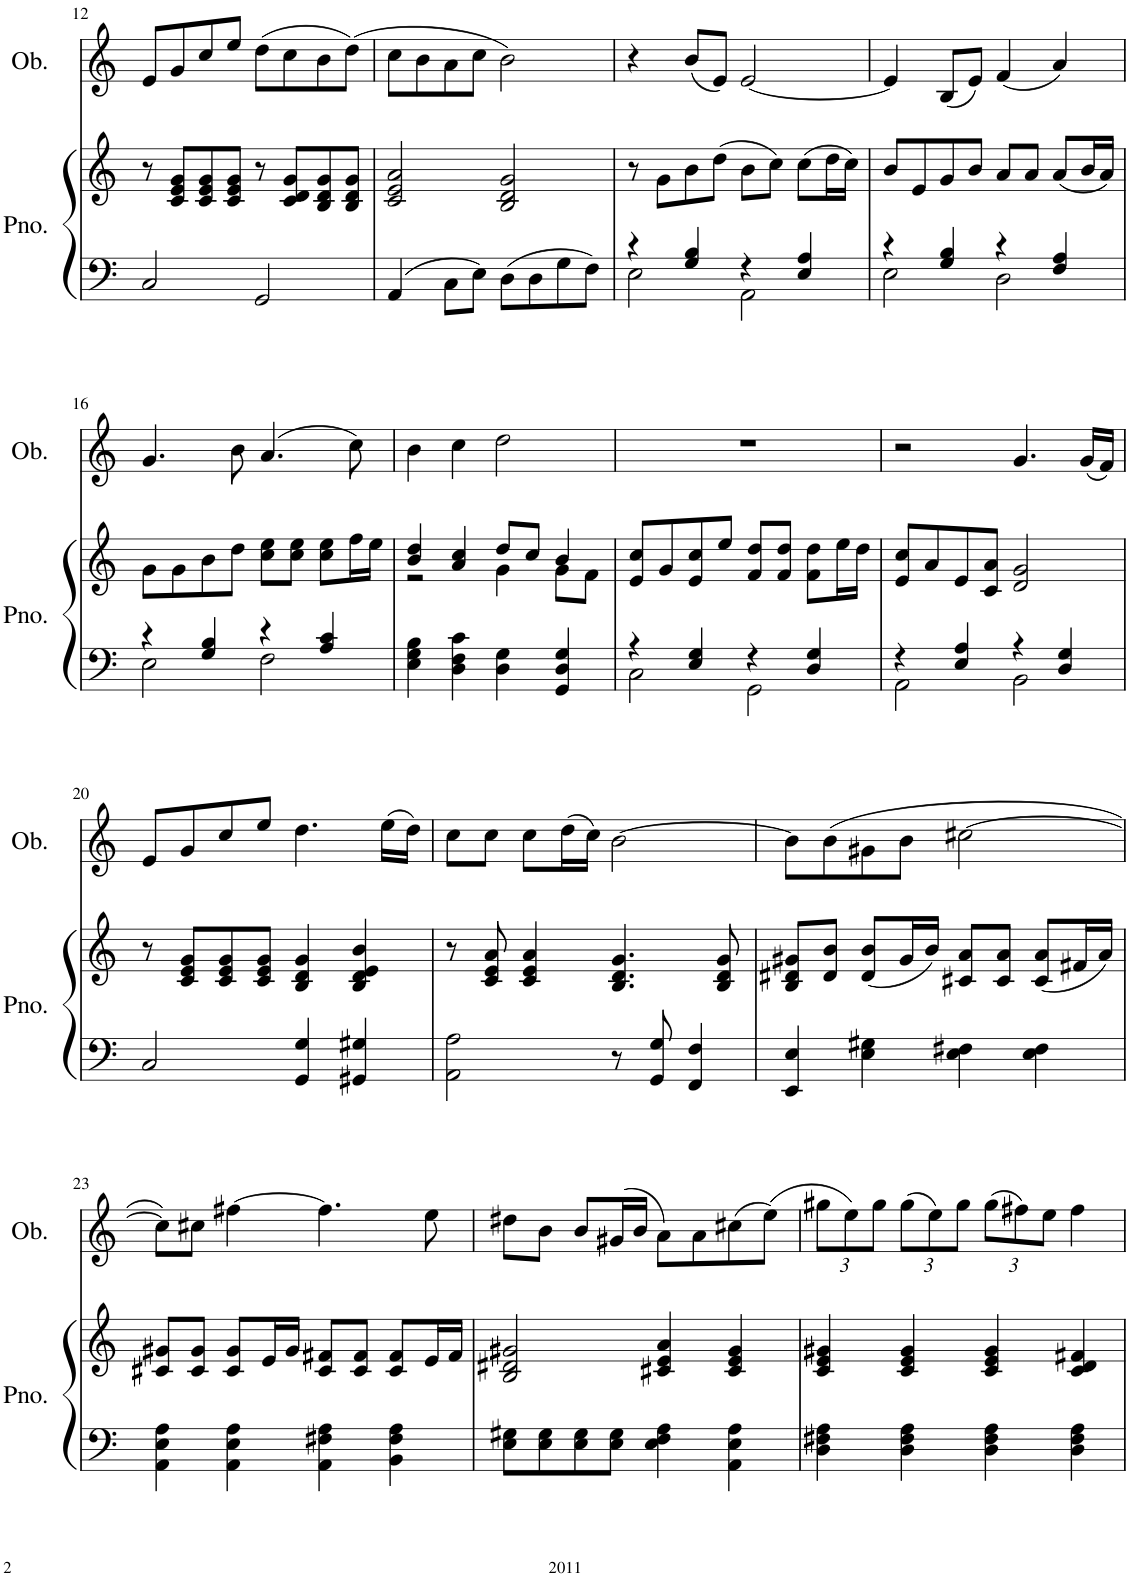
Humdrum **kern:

**kern	**kern	**kern
*part2	*part2	*part1
*staff3	*staff2	*staff1
*I"Piano	*	*I"Oboe
*I'Pno.	*	*I'Ob.
!!LO:PB:g=z
*clefF4	*clefG2	*clefG2
*k[]	*k[]	*k[]
*M4/4	*M4/4	*M4/4
=12	=12	=12
2C/	8r	8e/L
.	8c/ 8e/ 8g/L	8g/
.	8c/ 8e/ 8g/	8cc/
.	8c/ 8e/ 8g/J	8ee/J
2GG/	8r	(8dd\L
.	8c/ 8d/ 8g/L	8cc\
.	8B/ 8d/ 8g/	8b\
.	8B/ 8d/ 8g/J	(8dd\J)
=13	=13	=13
4AA/	2c/ 2e/ 2a/	8cc\L
.	.	8b\
8C\L	.	8a\
8E\J	.	8cc\J
8D\L	2B/ 2d/ 2g/	2b\)
8D\	.	.
8G\	.	.
8F\J	.	.
=14	=14	=14
*^	*	*
4r	2E\	8r	4r
.	.	8g\L	.
4G/ 4B/	.	8b\	(8b/L
.	.	(8dd\J	8e/J)
4r	2AA\	8b\L	[2e/
.	.	8cc\J)	.
4E/ 4A/	.	(8cc\L	.
.	.	16dd\L	.
.	.	16cc\JJ)	.
=15	=15	=15	=15
4r	2E\	8b/L	4e/]
.	.	8e/	.
4G/ 4B/	.	8g/	(8B/L
.	.	8b/J	8e/J)
4r	2D\	8a/L	(4f/
.	.	8a/J	.
4F/ 4A/	.	(8a/L	(4a/)
.	.	16b/L	.
.	.	16a/JJ)	.
!!LO:LB:g=z
=16	=16	=16	=16
4r	2E\	8g\L	4.g/
.	.	8g\	.
4G/ 4B/	.	8b\	.
.	.	8dd\J	8b\)
4r	2F\	8cc\ 8ee\L	(4.a/
.	.	8cc\ 8ee\J	.
4A/ 4c/	.	8cc\ 8ee\L	.
.	.	16ff\L	8cc\)
.	.	16ee\JJ	.
*v	*v	*	*
=17	=17	=17
*	*^	*
4E\ 4G\ 4B\	4b/ 4dd/	2r	4b\
4D\ 4F\ 4c\	4a/ 4cc/	.	4cc\
4D\ 4G\	8dd/L	4g\	2dd\
.	8cc/J	.	.
4GG/ 4D/ 4G/	4b/	8g\L	.
.	.	8f\J	.
*	*v	*v	*
=18	=18	=18
*^	*	*
4r	2C\	8e/ 8cc/L	1r
.	.	8g/	.
4E/ 4G/	.	8e/ 8cc/	.
.	.	8ee/J	.
4r	2GG\	8f/ 8dd/L	.
.	.	8f/ 8dd/J	.
4D/ 4G/	.	8f\ 8dd\L	.
.	.	16ee\L	.
.	.	16dd\JJ	.
=19	=19	=19	=19
4r	2AA\	8e/ 8cc/L	2r
.	.	8a/	.
4E/ 4A/	.	8e/	.
.	.	8c/ 8a/J	.
4r	2BB\	2d/ 2g/	4.g/
4D/ 4G/	.	.	.
.	.	.	(16g/LL
.	.	.	(16f/JJ)
*v	*v	*	*
!!LO:LB:g=z
=20	=20	=20
2C/	8r	8e/L
.	8c/ 8e/ 8g/L	8g/)
.	8c/ 8e/ 8g/	8cc/
.	8c/ 8e/ 8g/J	8ee/J
4GG/ 4G/	4B/ 4d/ 4g/	4.dd\
4GG#X/ 4G#X/	4B/ 4d/ 4e/ 4b/	.
.	.	(16ee\LL
.	.	16dd\JJ)
=21	=21	=21
2AA\ 2A\	8r	8cc\L
.	8c/ 8e/ 8a/	8cc\J
.	4c/ 4e/ 4a/	8cc\L
.	.	(16dd\L
.	.	16cc\JJ)
8r	4.B/ 4.d/ 4.g/	[2b\
8GG/ 8G/	.	.
4FF/ 4F/	.	.
.	8B/ 8d/ 8g/	.
=22	=22	=22
4EE/ 4E/	8B/ 8d#X/ 8g#X/L	8b\L]
.	8d#/ 8b/J	(8b\
4E\ 4G#X\	(8d#/ 8b/L	8g#X\
.	16g#/L	8b\J
.	16b/JJ)	.
4E\ 4F#X\	8c#X/ 8a/L	[2cc#X\
.	8c#/ 8a/J	.
4E\ 4F#\	(8c#/ 8a/L	.
.	16f#X/L	.
.	16a/JJ)	.
!!LO:LB:g=z
=23	=23	=23
4AA\ 4E\ 4A\	8c#X/ 8g#X/L	8cc#\L])
.	8c#/ 8g#/J	8cc#X\J
4AA\ 4E\ 4A\	8c#/ 8g#/L	[4ff#X\
.	16e/L	.
.	16g#/JJ	.
4AA\ 4F#X\ 4A\	8c#/ 8f#X/L	4.ff#\]
.	8c#/ 8f#/J	.
4BB\ 4F#\ 4A\	8c#/ 8f#/L	.
.	16e/L	8ee\
.	16f#/JJ	.
=24	=24	=24
8E\ 8G#X\L	2B/ 2d#X/ 2g#X/	8dd#X\L
8E\ 8G#\	.	8b\J
8E\ 8G#\	.	8b/L
8E\ 8G#\J	.	(16g#X/L
.	.	16b/JJ
4E\ 4F\ 4A\	4c#X/ 4e/ 4a/	8a\L)
.	.	8a\
4AA\ 4E\ 4A\	4c#/ 4e/ 4g#/	(8cc#X\
.	.	(8ee\J)
=25	=25	=25
*	*	*Xbrackettup
4D\ 4F#X\ 4A\	4c/ 4e/ 4g#X/	12gg#X\L
.	.	12ee\)
.	.	12gg#\J
4D\ 4F#\ 4A\	4c/ 4e/ 4g#/	(12gg#\L
.	.	12ee\)
.	.	12gg#\J
4D\ 4F#\ 4A\	4c/ 4e/ 4g#/	(12gg#\L
.	.	12ff#X\)
.	.	12ee\J
4D\ 4F#\ 4A\	4c/ 4d/ 4f#X/	4ff#\
=	=	=
*-	*-	*-
